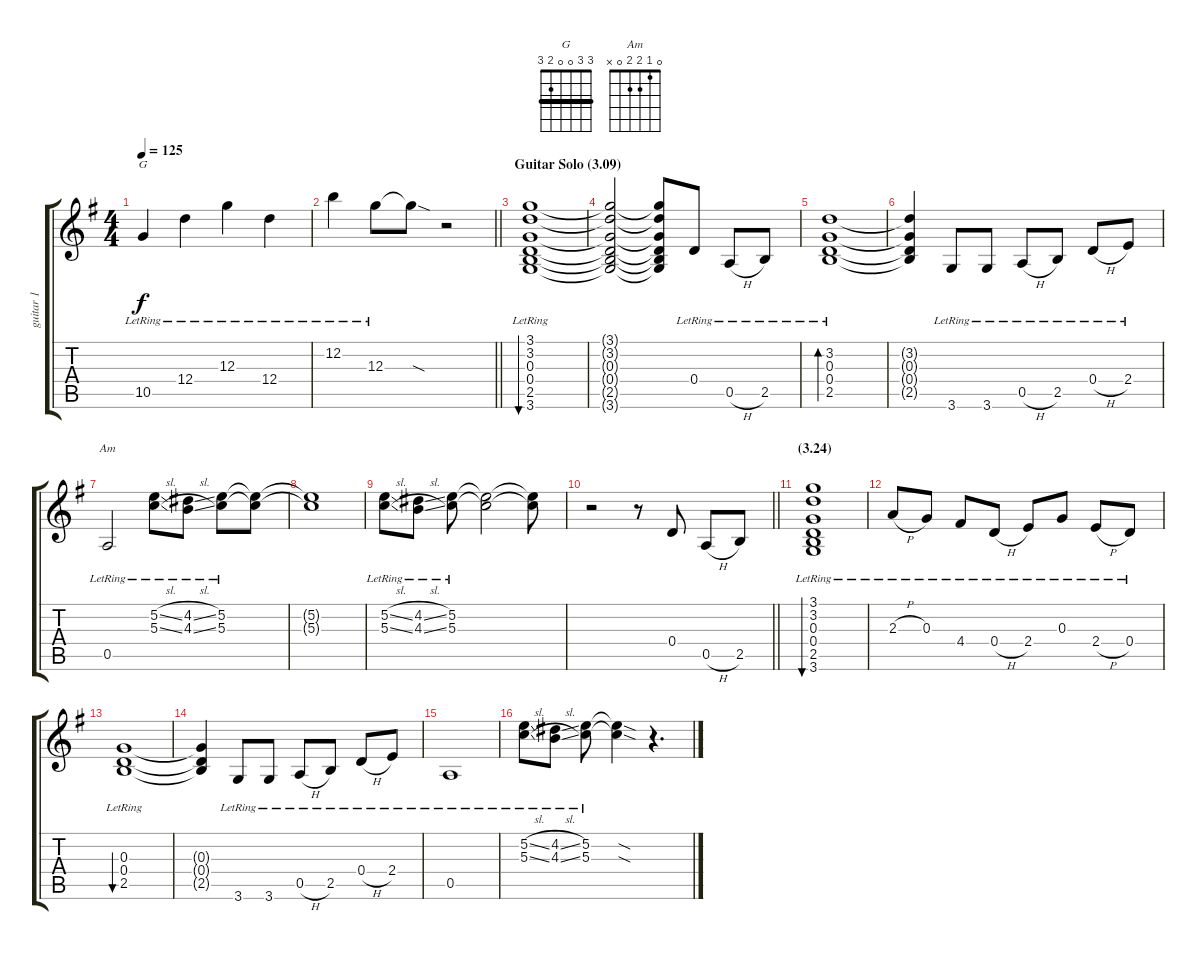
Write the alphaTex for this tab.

\track ("guitar 1" "guitar 1") {instrument electricguitarjazz}
\staff {score tabs}
\tuning (E4 B3 G3 D3 A2 E2) {hide}
\chord ("G" 3 3 0 0 2 3) {barre 3}
\chord ("Am" 0 1 2 2 0 x)
\ts (4 4)
\tempo 125
\clef g2
\ks g
10.5{lr}.4{ch "G" dy f} 12.4{lr}.4 12.3{lr}.4 12.4{lr}.4 |
\barLineRight lightlight
12.2{lr}.4 12.3{lr}.8 12.3{sod t}.8 r.2 |
\section ("" "Guitar Solo (3.09)")
(3.1{lr} 3.2{lr} 0.3{lr} 0.4{lr} 2.5{lr} 3.6{lr}).1{bu 30} |
(3.1{t} 3.2{t} 0.3{t} 0.4{t} 2.5{t} 3.6{t}).2 (3.1{t} 3.2{t} 0.3{t} 0.4{t} 2.5{t} 3.6{t}).8 0.4{lr}.8 0.5{h lr}.8 2.5{lr}.8 |
(3.2{lr} 0.3{lr} 0.4{lr} 2.5{lr}).1{bd 30} |
(3.2{t} 0.3{t} 0.4{t} 2.5{t}).4 3.6{lr}.8 3.6{lr}.8 0.5{h lr}.8 2.5{lr}.8 0.4{h lr}.8 2.4{lr}.8 |
0.5{lr}.2{ch "Am"} (5.2{sl lr} 5.3{sl lr}).8 (4.2{sl lr} 4.3{sl lr}).8 (5.2{lr} 5.3{lr}).8 (5.2{t} 5.3{t}).8 |
(5.2{t} 5.3{t}).1 |
(5.2{sl lr} 5.3{sl lr}).8 (4.2{sl lr} 4.3{sl lr}).8 (5.2{lr} 5.3{lr}).8 (5.2{t} 5.3{t}).2 (5.2{t} 5.3{t}).8 |
\barLineRight lightlight
r.2 r.8 0.4.8 0.5{h}.8 2.5.8 |
\section ("" "(3.24)")
(3.1{lr} 3.2{lr} 0.3{lr} 0.4{lr} 2.5{lr} 3.6{lr}).1{bu 30} |
2.3{h lr}.8 0.3{lr}.8 4.4{lr}.8 0.4{h lr}.8 2.4{lr}.8 0.3{lr}.8 2.4{h lr}.8 0.4{lr}.8 |
(0.3{lr} 0.4{lr} 2.5{lr}).1{bu 30} |
(0.3{t} 0.4{t} 2.5{t}).4 3.6{lr}.8 3.6{lr}.8 0.5{h lr}.8 2.5{lr}.8 0.4{h lr}.8 2.4{lr}.8 |
0.5{lr}.1 |
(5.2{sl lr} 5.3{sl lr}).8 (4.2{sl lr} 4.3{sl lr}).8 (5.2{lr} 5.3{lr}).8 (5.2{sod t} 5.3{sod t}).4 r.4{d}
